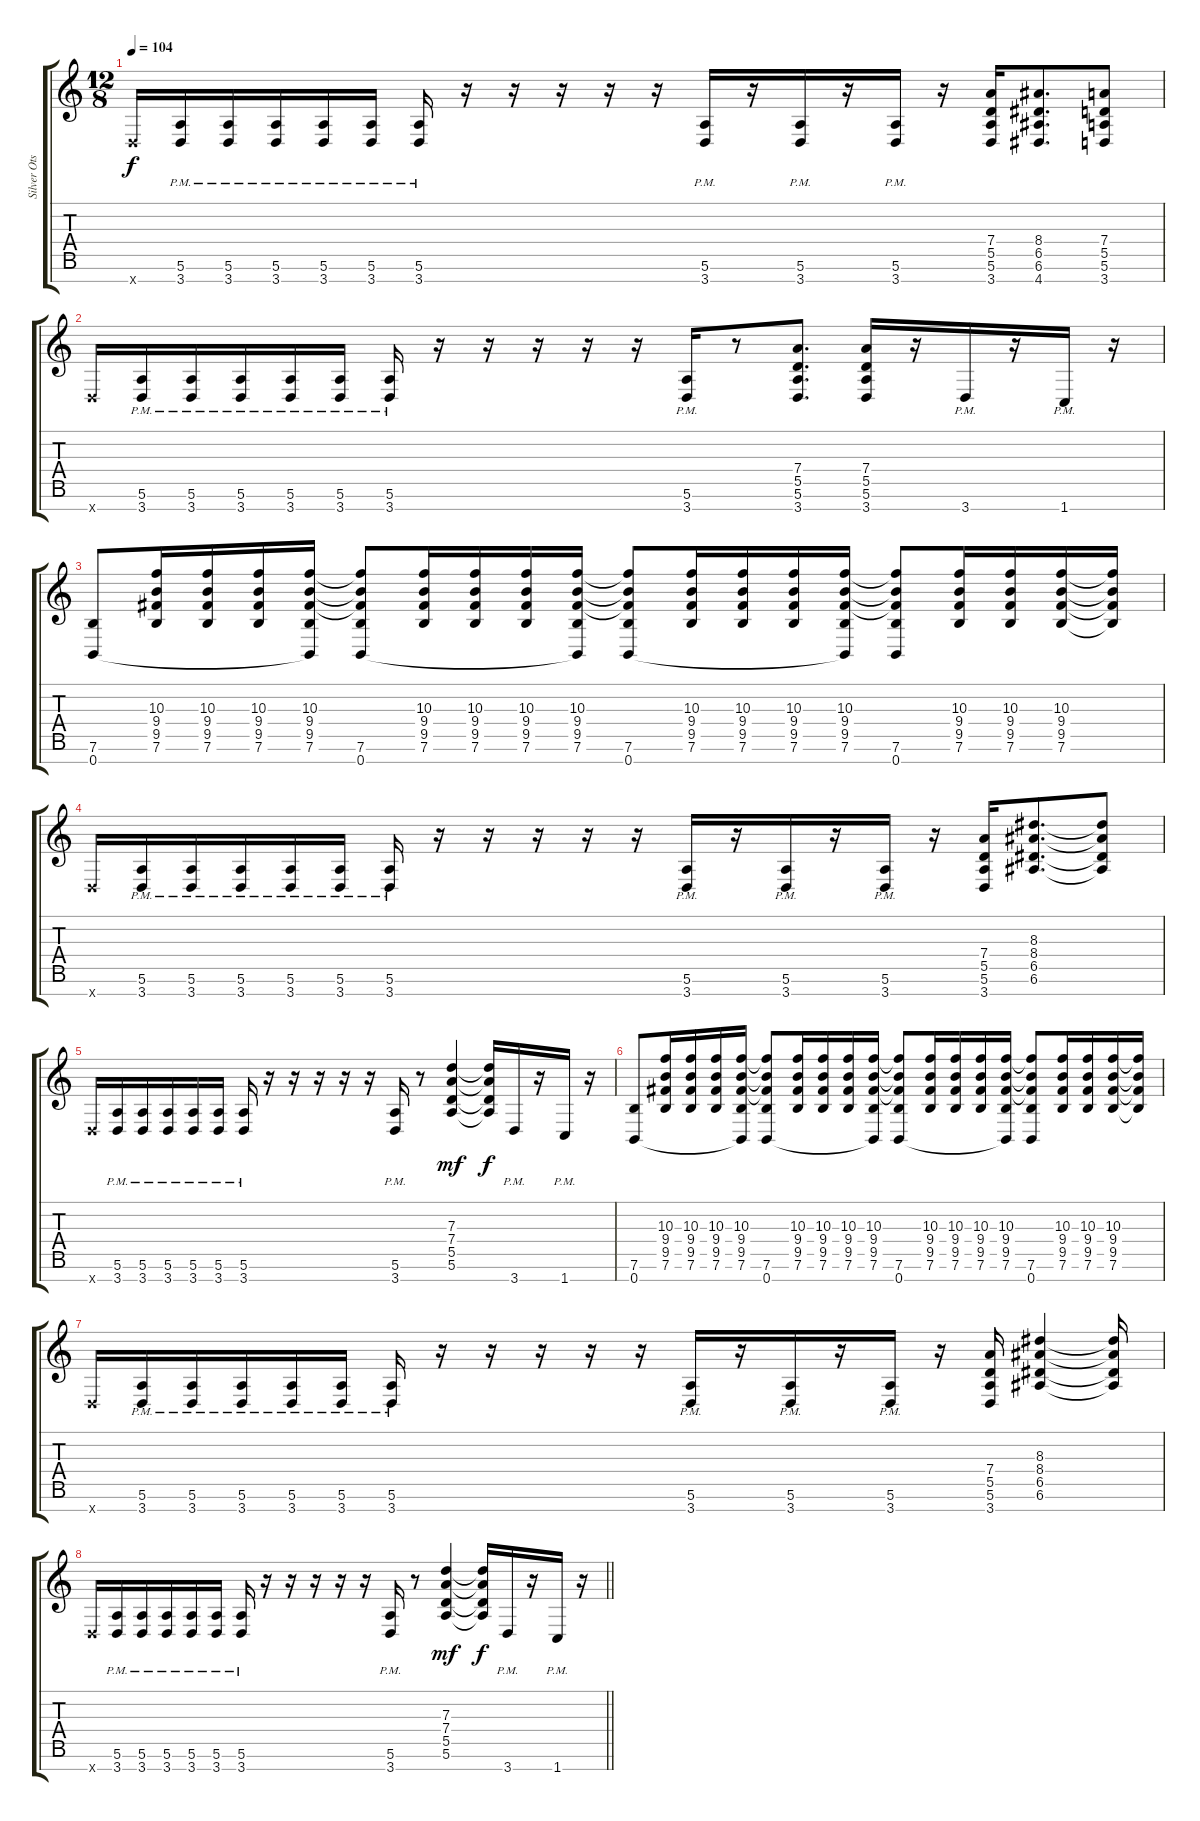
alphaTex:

\track ("Silver Ots" "Silver Ots") {instrument distortionguitar}
\staff {score tabs}
\tuning (E4 B3 G3 D3 A2 E2 B1) {hide}
\ts (12 8)
\tempo 104
\clef g2
\ks c
3.7{x}.16{dy f volume 15} (5.6{pm} 3.7{pm}).16 (5.6{pm} 3.7{pm}).16 (5.6{pm} 3.7{pm}).16 (5.6{pm} 3.7{pm}).16 (5.6{pm} 3.7{pm}).16 (5.6{pm} 3.7{pm}).16 r.16 r.16 r.16 r.16 r.16 (5.6{pm} 3.7{pm}).16 r.16 (5.6{pm} 3.7{pm}).16 r.16 (5.6{pm} 3.7{pm}).16 r.16 (7.4 5.5 5.6 3.7).16 (8.4 6.5 6.6 4.7).8{d} (7.4 5.5 5.6 3.7).8 |
3.7{x}.16 (5.6{pm} 3.7{pm}).16 (5.6{pm} 3.7{pm}).16 (5.6{pm} 3.7{pm}).16 (5.6{pm} 3.7{pm}).16 (5.6{pm} 3.7{pm}).16 (5.6{pm} 3.7{pm}).16 r.16 r.16 r.16 r.16 r.16 (5.6{pm} 3.7{pm}).16 r.8 (7.4 5.5 5.6 3.7).8{d} (7.4 5.5 5.6 3.7).16 r.16 3.7{pm}.16 r.16 1.7{pm}.16 r.16 |
(7.6 0.7).8{volume 7} (10.3 9.4 9.5 7.6).16 (10.3 9.4 9.5 7.6).16 (10.3 9.4 9.5 7.6).16 (10.3 9.4 9.5 7.6 0.7{t}).16 (10.3{t} 9.4{t} 9.5{t} 7.6 0.7).8 (10.3 9.4 9.5 7.6).16 (10.3 9.4 9.5 7.6).16 (10.3 9.4 9.5 7.6).16 (10.3 9.4 9.5 7.6 0.7{t}).16 (10.3{t} 9.4{t} 9.5{t} 7.6 0.7).8 (10.3 9.4 9.5 7.6).16 (10.3 9.4 9.5 7.6).16 (10.3 9.4 9.5 7.6).16 (10.3 9.4 9.5 7.6 0.7{t}).16 (10.3{t} 9.4{t} 9.5{t} 7.6 0.7).8 (10.3 9.4 9.5 7.6).16 (10.3 9.4 9.5 7.6).16 (10.3 9.4 9.5 7.6).16 (10.3{t} 9.4{t} 9.5{t} 7.6{t}).16 |
3.7{x}.16{volume 15} (5.6{pm} 3.7{pm}).16 (5.6{pm} 3.7{pm}).16 (5.6{pm} 3.7{pm}).16 (5.6{pm} 3.7{pm}).16 (5.6{pm} 3.7{pm}).16 (5.6{pm} 3.7{pm}).16 r.16 r.16 r.16 r.16 r.16 (5.6{pm} 3.7{pm}).16 r.16 (5.6{pm} 3.7{pm}).16 r.16 (5.6{pm} 3.7{pm}).16 r.16 (7.4 5.5 5.6 3.7).16 (8.3 8.4 6.5 6.6).8{d} (8.3{t} 8.4{t} 6.5{t} 6.6{t}).8 |
3.7{x}.16 (5.6{pm} 3.7{pm}).16 (5.6{pm} 3.7{pm}).16 (5.6{pm} 3.7{pm}).16 (5.6{pm} 3.7{pm}).16 (5.6{pm} 3.7{pm}).16 (5.6{pm} 3.7{pm}).16 r.16 r.16 r.16 r.16 r.16 (5.6{pm} 3.7{pm}).16 r.8 (7.3 7.4 5.5 5.6).4{dy mf} (7.3{t} 7.4{t} 5.5{t} 5.6{t}).16{dy f} 3.7{pm}.16 r.16 1.7{pm}.16 r.16 |
(7.6 0.7).8{volume 7} (10.3 9.4 9.5 7.6).16 (10.3 9.4 9.5 7.6).16 (10.3 9.4 9.5 7.6).16 (10.3 9.4 9.5 7.6 0.7{t}).16 (10.3{t} 9.4{t} 9.5{t} 7.6 0.7).8 (10.3 9.4 9.5 7.6).16 (10.3 9.4 9.5 7.6).16 (10.3 9.4 9.5 7.6).16 (10.3 9.4 9.5 7.6 0.7{t}).16 (10.3{t} 9.4{t} 9.5{t} 7.6 0.7).8 (10.3 9.4 9.5 7.6).16 (10.3 9.4 9.5 7.6).16 (10.3 9.4 9.5 7.6).16 (10.3 9.4 9.5 7.6 0.7{t}).16 (10.3{t} 9.4{t} 9.5{t} 7.6 0.7).8 (10.3 9.4 9.5 7.6).16 (10.3 9.4 9.5 7.6).16 (10.3 9.4 9.5 7.6).16 (10.3{t} 9.4{t} 9.5{t} 7.6{t}).16 |
3.7{x}.16{volume 15} (5.6{pm} 3.7{pm}).16 (5.6{pm} 3.7{pm}).16 (5.6{pm} 3.7{pm}).16 (5.6{pm} 3.7{pm}).16 (5.6{pm} 3.7{pm}).16 (5.6{pm} 3.7{pm}).16 r.16 r.16 r.16 r.16 r.16 (5.6{pm} 3.7{pm}).16 r.16 (5.6{pm} 3.7{pm}).16 r.16 (5.6{pm} 3.7{pm}).16 r.16 (7.4 5.5 5.6 3.7).16 (8.3 8.4 6.5 6.6).4 (8.3{t} 8.4{t} 6.5{t} 6.6{t}).16 |
\barLineRight lightlight
3.7{x}.16 (5.6{pm} 3.7{pm}).16 (5.6{pm} 3.7{pm}).16 (5.6{pm} 3.7{pm}).16 (5.6{pm} 3.7{pm}).16 (5.6{pm} 3.7{pm}).16 (5.6{pm} 3.7{pm}).16 r.16 r.16 r.16 r.16 r.16 (5.6{pm} 3.7{pm}).16 r.8 (7.3 7.4 5.5 5.6).4{dy mf} (7.3{t} 7.4{t} 5.5{t} 5.6{t}).16{dy f} 3.7{pm}.16 r.16 1.7{pm}.16 r.16
